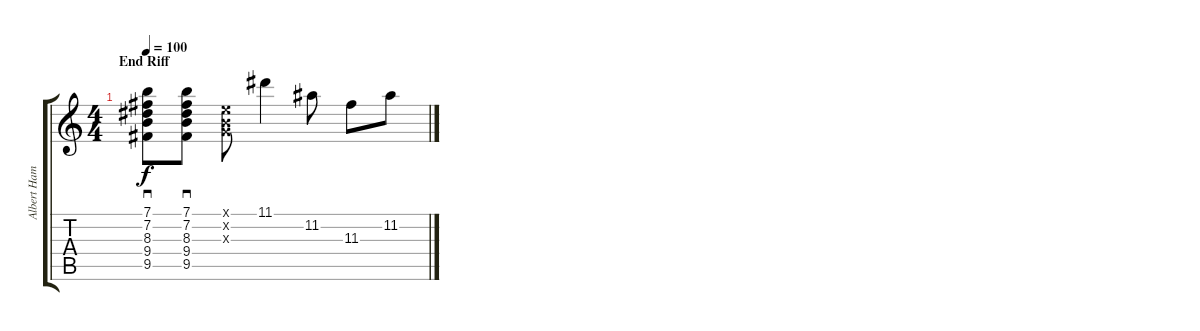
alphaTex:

\track ("Albert Hammond Jr. (Clean)" "Albert Ham") {mute instrument electricguitarclean}
\staff {score tabs}
\tuning (E4 B3 G3 D3 A2 E2) {hide}
\ts (4 4)
\section ("" "End Riff")
\tempo 100
\clef g2
\ks c
(7.1 7.2 8.3 9.4 9.5).8{sd dy f} (7.1 7.2 8.3 9.4 9.5).8{sd} (0.1{x} 0.2{x} 0.3{x}).8 11.1.4 11.2.8 11.3.8 11.2.8
